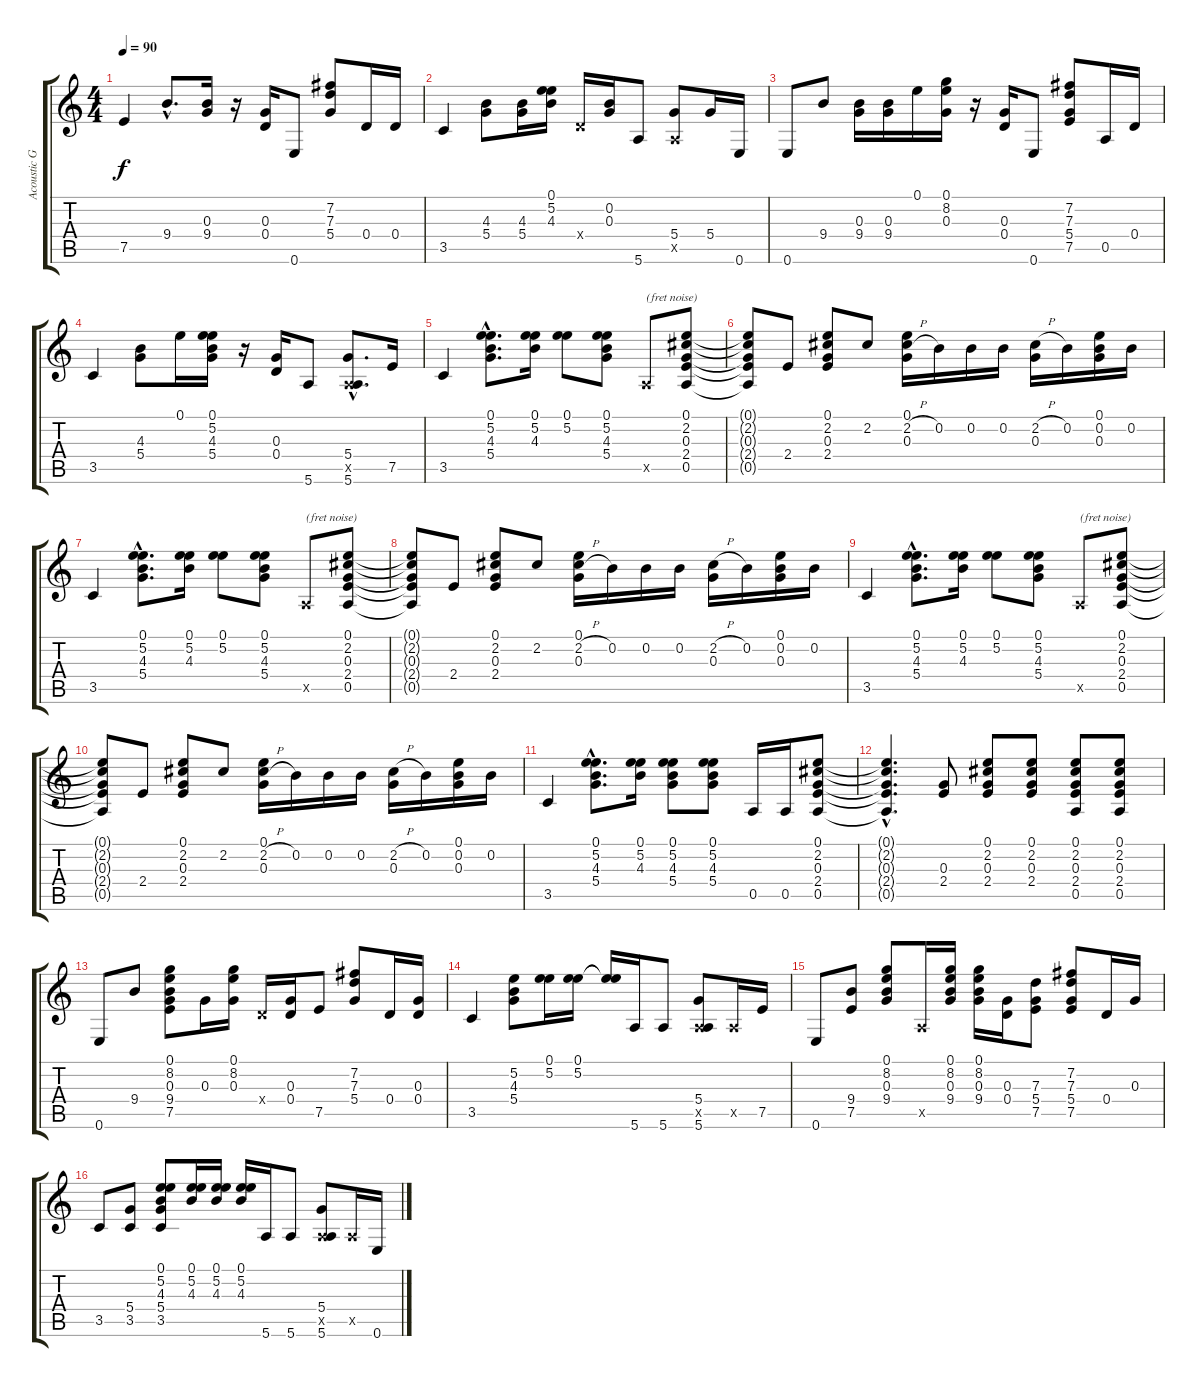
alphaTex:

\track ("Acoustic Gtr." "Acoustic G") {instrument acousticguitarsteel}
\staff {score tabs}
\tuning (E4 B3 G3 D3 A2 E2) {hide}
\ts (4 4)
\tempo 90
\clef g2
\ks c
7.5.4{dy f} 9.4{hac}.8{d} (0.3 9.4).16 r.16 (0.3 0.4).16 0.6.8 (7.2 7.3 5.4).8 0.4.16 0.4.16 |
3.5.4 (4.3 5.4).8 (4.3 5.4).16 (0.1 5.2 4.3).16 0.4{x}.16 (0.2 0.3).16 5.6.8 (5.4 0.5{x}).8 5.4.16 0.6.16 |
0.6.8 9.4.8 (0.3 9.4).16 (0.3 9.4).16 0.1.16 (0.1 8.2 0.3).16 r.16 (0.3 0.4).16 0.6.8 (7.2 7.3 5.4 7.5).8 0.5.16 0.4.16 |
3.5.4 (4.3 5.4).8 0.1.16 (0.1 5.2 4.3 5.4).16 r.16 (0.3 0.4).16 5.6.8 (5.4{hac} 0.5{hac x} 5.6{hac}).8{d} 7.5.16 |
3.5.4 (0.1{hac} 5.2{hac} 4.3{hac} 5.4{hac}).8{d} (0.1 5.2 4.3).16 (0.1 5.2).8 (0.1 5.2 4.3 5.4).8 0.5{x}.8{txt "(fret noise)"} (0.1 2.2 0.3 2.4 0.5).8 |
(0.1{t} 2.2{t} 0.3{t} 2.4{t} 0.5{t}).8 2.4.8 (0.1 2.2 0.3 2.4).8 2.2.8 (0.1 2.2{h} 0.3).16 0.2.16 0.2.16 0.2.16 (2.2{h} 0.3).16 0.2.16 (0.1 0.2 0.3).16 0.2.16 |
3.5.4 (0.1{hac} 5.2{hac} 4.3{hac} 5.4{hac}).8{d} (0.1 5.2 4.3).16 (0.1 5.2).8 (0.1 5.2 4.3 5.4).8 0.5{x}.8{txt "(fret noise)"} (0.1 2.2 0.3 2.4 0.5).8 |
(0.1{t} 2.2{t} 0.3{t} 2.4{t} 0.5{t}).8 2.4.8 (0.1 2.2 0.3 2.4).8 2.2.8 (0.1 2.2{h} 0.3).16 0.2.16 0.2.16 0.2.16 (2.2{h} 0.3).16 0.2.16 (0.1 0.2 0.3).16 0.2.16 |
3.5.4 (0.1{hac} 5.2{hac} 4.3{hac} 5.4{hac}).8{d} (0.1 5.2 4.3).16 (0.1 5.2).8 (0.1 5.2 4.3 5.4).8 0.5{x}.8{txt "(fret noise)"} (0.1 2.2 0.3 2.4 0.5).8 |
(0.1{t} 2.2{t} 0.3{t} 2.4{t} 0.5{t}).8 2.4.8 (0.1 2.2 0.3 2.4).8 2.2.8 (0.1 2.2{h} 0.3).16 0.2.16 0.2.16 0.2.16 (2.2{h} 0.3).16 0.2.16 (0.1 0.2 0.3).16 0.2.16 |
3.5.4 (0.1{hac} 5.2{hac} 4.3{hac} 5.4{hac}).8{d} (0.1 5.2 4.3).16 (0.1 5.2 4.3 5.4).8 (0.1 5.2 4.3 5.4).8 0.5.16 0.5.16 (0.1 2.2 0.3 2.4 0.5).8 |
(0.1{hac t} 2.2{hac t} 0.3{hac t} 2.4{hac t} 0.5{hac t}).4{d} (0.3 2.4).8 (0.1 2.2 0.3 2.4).8 (0.1 2.2 0.3 2.4).8 (0.1 2.2 0.3 2.4 0.5).8 (0.1 2.2 0.3 2.4 0.5).8 |
0.6.8 9.4.8 (0.1 8.2 0.3 9.4 7.5).8 0.3.16 (0.1 8.2 0.3).16 0.4{x}.16 (0.3 0.4).16 7.5.8 (7.2 7.3 5.4).8 0.4.16 (0.3 0.4).16 |
3.5.4 (5.2 4.3 5.4).8 (0.1 5.2).16 (0.1 5.2).16 (0.1{t} 5.2{t}).16 5.6.16 5.6.8 (5.4 0.5{x} 5.6).8 0.5{x}.16 7.5.16 |
0.6.8 (9.4 7.5).8 (0.1 8.2 0.3 9.4).8 0.5{x}.16 (0.1 8.2 0.3 9.4).16 (0.1 8.2 0.3 9.4).16 (0.3 0.4).16 (7.3 5.4 7.5).8 (7.2 7.3 5.4 7.5).8 0.4.16 0.3.16 |
3.5.8 (5.4 3.5).8 (0.1 5.2 4.3 5.4 3.5).8 (0.1 5.2 4.3).16 (0.1 5.2 4.3).16 (0.1 5.2 4.3).16 5.6.16 5.6.8 (5.4 0.5{x} 5.6).8 0.5{x}.16 0.6.16
